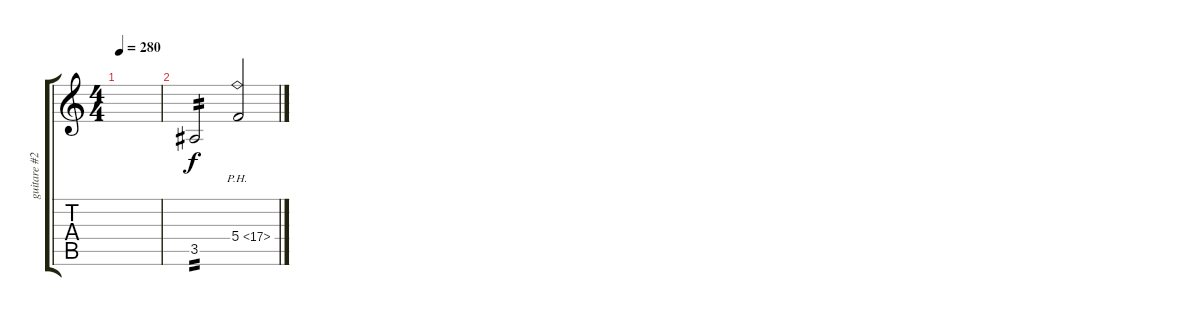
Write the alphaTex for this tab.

\track ("guitare #2" "guitare #2") {instrument distortionguitar}
\staff {score tabs}
\tuning (D4 A3 F3 C3 G2 D2) {hide}
\ts (4 4)
\tempo 280
\clef g2
\ks c
|
3.5.2{tp 2} 5.4{ph 12}.2
